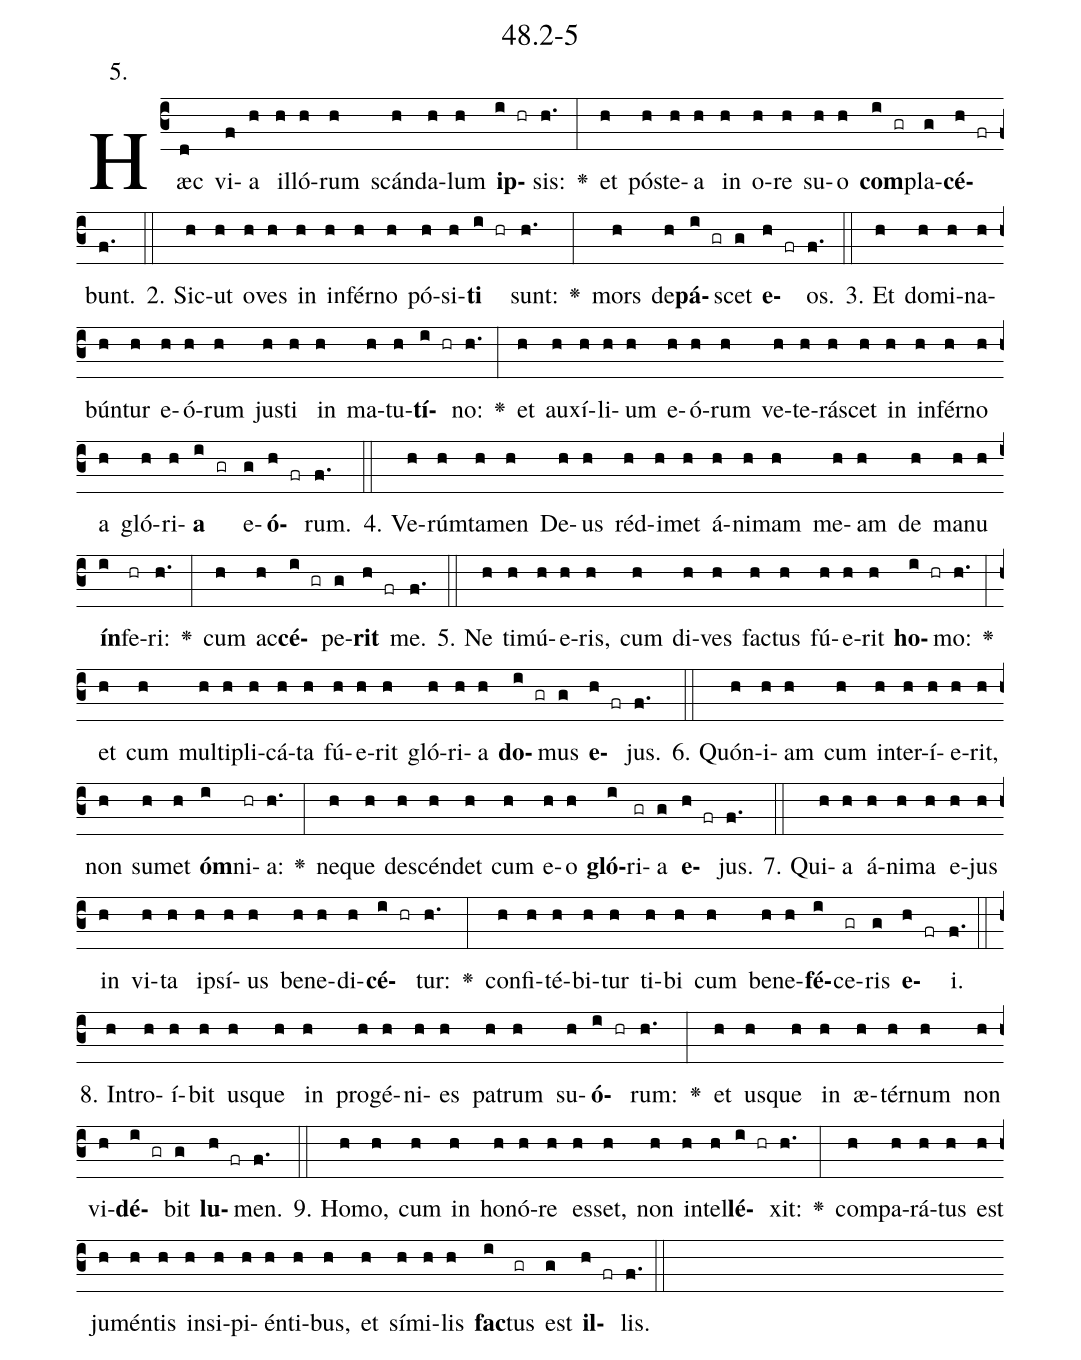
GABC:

name: 48.2-5;
annotation: 5.;
%%
(c3)Hæc(d) vi(f)a(h) il(h)ló(h)rum(h) scán(h)da(h)lum(h) <b>ip</b>(i hr)sis:(h.) <v>\greheightstar</v>(:) et(h) póst(h)e(h)a(h) in(h) o(h)re(h) su(h)o(h) <b>com</b>(i gr)pla(g)<b>cé</b>(h fr)bunt.(f.) (::)
2. Sic(h)ut(h) o(h)ves(h) in(h) in(h)fér(h)no(h) pó(h)si(h)<b>ti</b>(i hr) sunt:(h.) <v>\greheightstar</v>(:) mors(h) de(h)<b>pá</b>(i gr)scet(g) <b>e</b>(h fr)os.(f.) (::)
3. Et(h) do(h)mi(h)na(h)bún(h)tur(h) e(h)ó(h)rum(h) jus(h)ti(h) in(h) ma(h)tu(h)<b>tí</b>(i hr)no:(h.) <v>\greheightstar</v>(:) et(h) au(h)xí(h)li(h)um(h) e(h)ó(h)rum(h) ve(h)te(h)rá(h)scet(h) in(h) in(h)fér(h)no(h) a(h) gló(h)ri(h)<b>a</b>(i gr) e(g)<b>ó</b>(h fr)rum.(f.) (::)
4. Ve(h)rúm(h)ta(h)men(h) De(h)us(h) réd(h)i(h)met(h) á(h)ni(h)mam(h) me(h)am(h) de(h) ma(h)nu(h) <b>ín</b>(i)fe(hr)ri:(h.) <v>\greheightstar</v>(:) cum(h) ac(h)<b>cé</b>(i gr)pe(g)<b>rit</b>(h fr) me.(f.) (::)
5. Ne(h) ti(h)mú(h)e(h)ris,(h) cum(h) di(h)ves(h) fac(h)tus(h) fú(h)e(h)rit(h) <b>ho</b>(i hr)mo:(h.) <v>\greheightstar</v>(:) et(h) cum(h) mul(h)ti(h)pli(h)cá(h)ta(h) fú(h)e(h)rit(h) gló(h)ri(h)a(h) <b>do</b>(i gr)mus(g) <b>e</b>(h fr)jus.(f.) (::)
6. Quón(h)i(h)am(h) cum(h) in(h)ter(h)í(h)e(h)rit,(h) non(h) su(h)met(h) <b>óm</b>(i)ni(hr)a:(h.) <v>\greheightstar</v>(:) ne(h)que(h) de(h)scén(h)det(h) cum(h) e(h)o(h) <b>gló</b>(i)ri(gr)a(g) <b>e</b>(h fr)jus.(f.) (::)
7. Qui(h)a(h) á(h)ni(h)ma(h) e(h)jus(h) in(h) vi(h)ta(h) ip(h)sí(h)us(h) be(h)ne(h)di(h)<b>cé</b>(i hr)tur:(h.) <v>\greheightstar</v>(:) con(h)fi(h)té(h)bi(h)tur(h) ti(h)bi(h) cum(h) be(h)ne(h)<b>fé</b>(i)ce(gr)ris(g) <b>e</b>(h fr)i.(f.) (::)
8. In(h)tro(h)í(h)bit(h) us(h)que(h) in(h) pro(h)gé(h)ni(h)es(h) pa(h)trum(h) su(h)<b>ó</b>(i hr)rum:(h.) <v>\greheightstar</v>(:) et(h) us(h)que(h) in(h) æ(h)tér(h)num(h) non(h) vi(h)<b>dé</b>(i gr)bit(g) <b>lu</b>(h fr)men.(f.) (::)
9. Ho(h)mo,(h) cum(h) in(h) ho(h)nó(h)re(h) es(h)set,(h) non(h) in(h)tel(h)<b>lé</b>(i hr)xit:(h.) <v>\greheightstar</v>(:) com(h)pa(h)rá(h)tus(h) est(h) ju(h)mén(h)tis(h) in(h)si(h)pi(h)én(h)ti(h)bus,(h) et(h) sí(h)mi(h)lis(h) <b>fac</b>(i)tus(gr) est(g) <b>il</b>(h fr)lis.(f.) (::)
